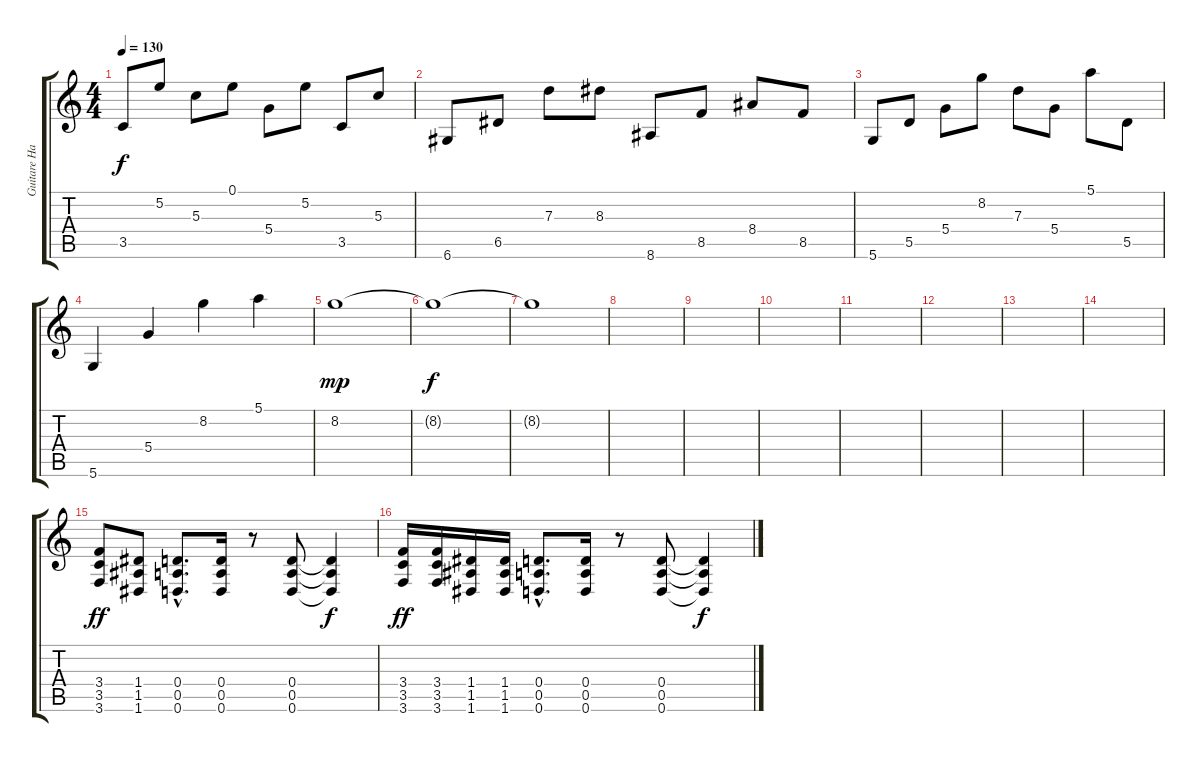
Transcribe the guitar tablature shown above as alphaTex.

\track ("Guitare Harmonie" "Guitare Ha") {instrument distortionguitar}
\staff {score tabs}
\tuning (E4 B3 G3 D3 A2 D2) {hide}
\ts (4 4)
\tempo 130
\clef g2
\ks c
3.5.8{dy f} 5.2.8 5.3.8 0.1.8 5.4.8 5.2.8 3.5.8 5.3.8 |
6.6.8 6.5.8 7.3.8 8.3.8 8.6.8 8.5.8 8.4.8 8.5.8 |
5.6.8 5.5.8 5.4.8 8.2.8 7.3.8 5.4.8 5.1.8 5.5.8 |
5.6.4 5.4.4 8.2.4 5.1.4 |
8.2.1{dy mp} |
8.2{t}.1{dy f} |
8.2{t}.1 |
|
|
|
|
|
|
|
(3.4 3.5 3.6).8{dy ff} (1.4 1.5 1.6).8 (0.4{hac} 0.5{hac} 0.6{hac}).8{d} (0.4 0.5 0.6).16 r.8 (0.4 0.5 0.6).8 (0.4{t} 0.5{t} 0.6{t}).4{dy f} |
(3.4 3.5 3.6).16{dy ff} (3.4 3.5 3.6).16 (1.4 1.5 1.6).16 (1.4 1.5 1.6).16 (0.4{hac} 0.5{hac} 0.6{hac}).8{d} (0.4 0.5 0.6).16 r.8 (0.4 0.5 0.6).8 (0.4{t} 0.5{t} 0.6{t}).4{dy f}
